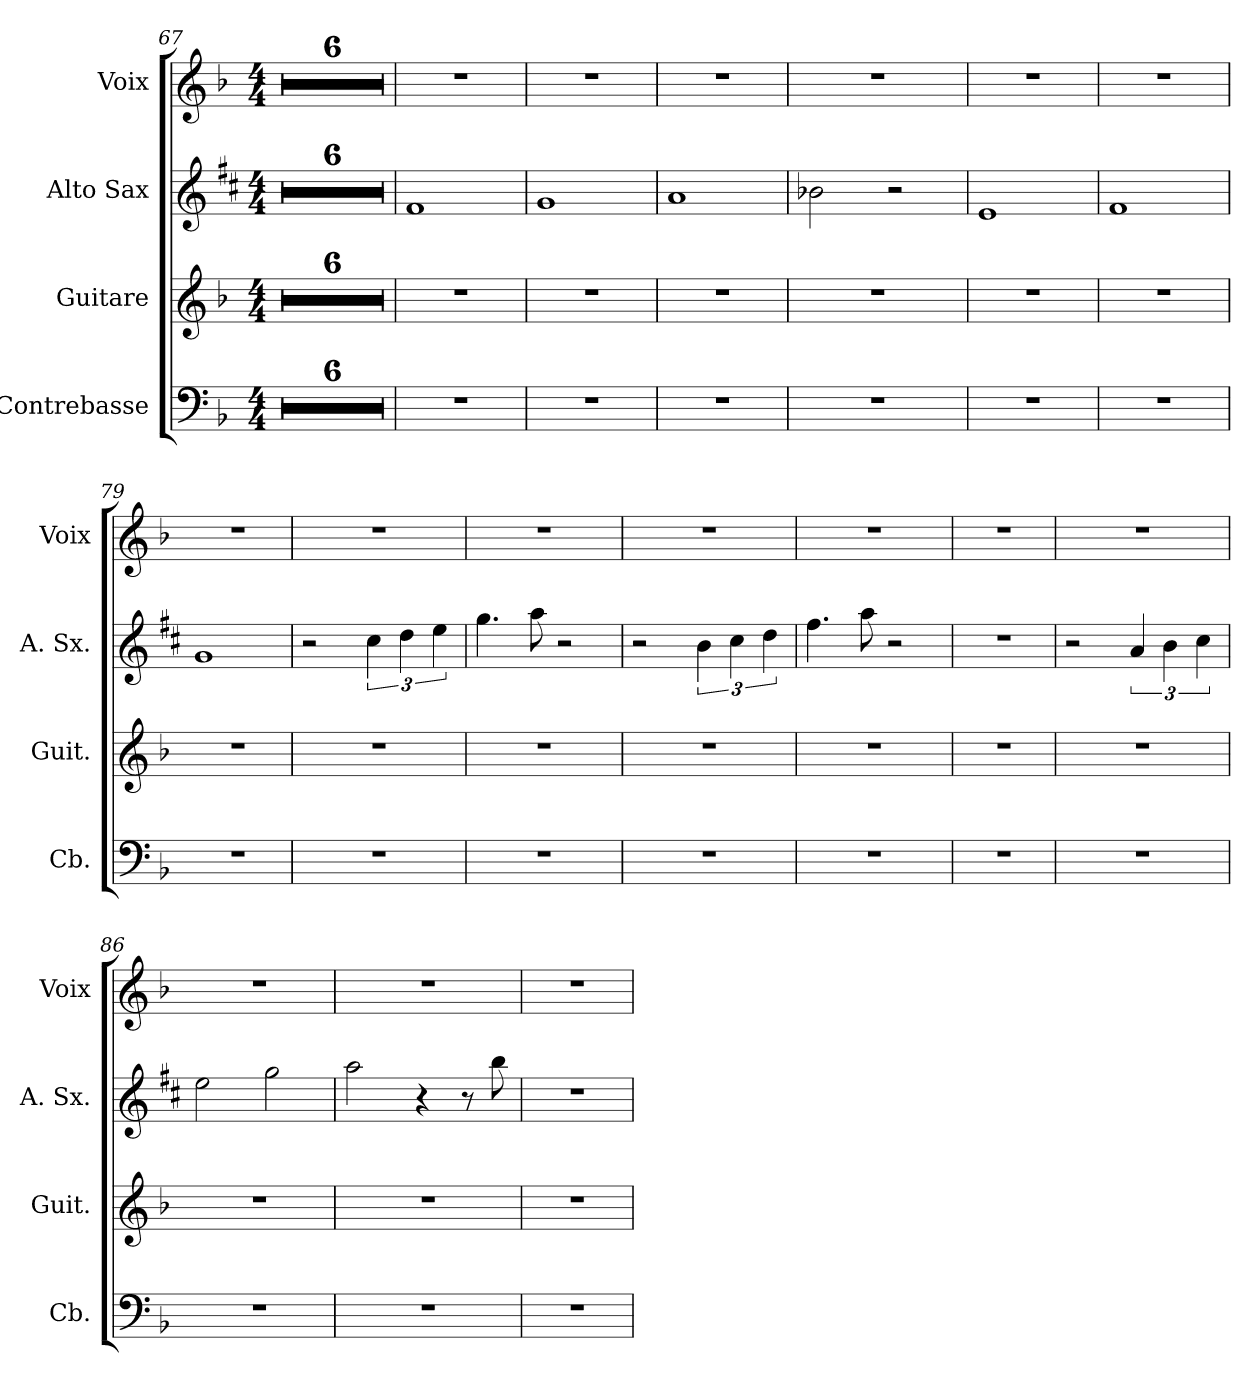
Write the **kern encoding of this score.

**kern	**kern	**kern	**kern
*part4	*part3	*part2	*part1
*staff4	*staff3	*staff2	*staff1
*I"Contrebasse	*I"Guitare	*I"Alto Sax	*I"Voix
*I'Cb.	*I'Guit.	*I'A. Sx.	*I'Voix
*clefF4	*clefG2	*clefG2	*clefG2
*ITrd7c12	*ITrd7c12	*ITrd5c9	*
*k[b-]	*k[b-]	*k[b-]	*k[b-]
*F:	*F:	*F:	*F:
*M4/4	*M4/4	*M4/4	*M4/4
=67	=67	=67	=67
1r	1r	1r	1r
=68	=68	=68	=68
1r	1r	1r	1r
!!LO:LB:g=z
=69	=69	=69	=69
1r	1r	1r	1r
=70	=70	=70	=70
1r	1r	1r	1r
=71	=71	=71	=71
1r	1r	1r	1r
=72	=72	=72	=72
1r	1r	1r	1r
!!LO:PB:g=z
=73	=73	=73	=73
1r	1r	1A	1r
=74	=74	=74	=74
1r	1r	1B-	1r
=75	=75	=75	=75
1r	1r	1c	1r
=76	=76	=76	=76
1r	1r	2d-X\	1r
.	.	2r	.
!!LO:LB:g=z
=77	=77	=77	=77
1r	1r	1G	1r
=78	=78	=78	=78
1r	1r	1A	1r
=79	=79	=79	=79
1r	1r	1B-	1r
=80	=80	=80	=80
1r	1r	2r	1r
.	.	6e\	.
.	.	6f\	.
.	.	6g\	.
!!LO:LB:g=z
=81	=81	=81	=81
1r	1r	4.b-\	1r
.	.	8cc\	.
.	.	2r	.
=82	=82	=82	=82
1r	1r	2r	1r
.	.	6d\	.
.	.	6e\	.
.	.	6f\	.
=83	=83	=83	=83
1r	1r	4.a\	1r
.	.	8cc\	.
.	.	2r	.
=84	=84	=84	=84
1r	1r	1r	1r
!!LO:PB:g=z
=85	=85	=85	=85
1r	1r	2r	1r
.	.	6c/	.
.	.	6d\	.
.	.	6e\	.
=86	=86	=86	=86
1r	1r	2g\	1r
.	.	2b-\	.
=87	=87	=87	=87
1r	1r	2cc\	1r
.	.	4r	.
.	.	8r	.
.	.	8dd\	.
=88	=88	=88	=88
1r	1r	1r	1r
=	=	=	=
*-	*-	*-	*-
